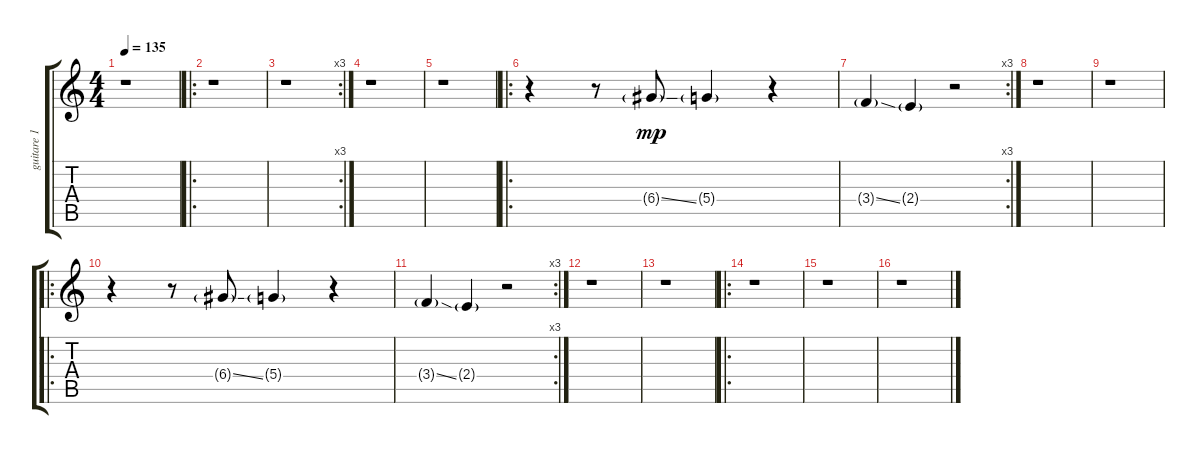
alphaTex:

\track ("guitare 1" "guitare 1") {instrument overdrivenguitar}
\staff {score tabs}
\tuning (E4 B3 G3 D3 A2 E2) {hide}
\ts (4 4)
\tempo 135
\clef g2
\ks c
r.1{dy mp} |
\ro
r.1 |
\rc 3
r.1 |
r.1 |
r.1 |
\ro
r.4 r.8 6.4{ss g}.8 5.4{g}.4 r.4 |
\rc 3
3.4{ss g}.4 2.4{g}.4 r.2 |
r.1 |
r.1 |
\ro
r.4 r.8 6.4{ss g}.8 5.4{g}.4 r.4 |
\rc 3
3.4{ss g}.4 2.4{g}.4 r.2 |
r.1 |
r.1 |
\ro
r.1 |
r.1 |
r.1
